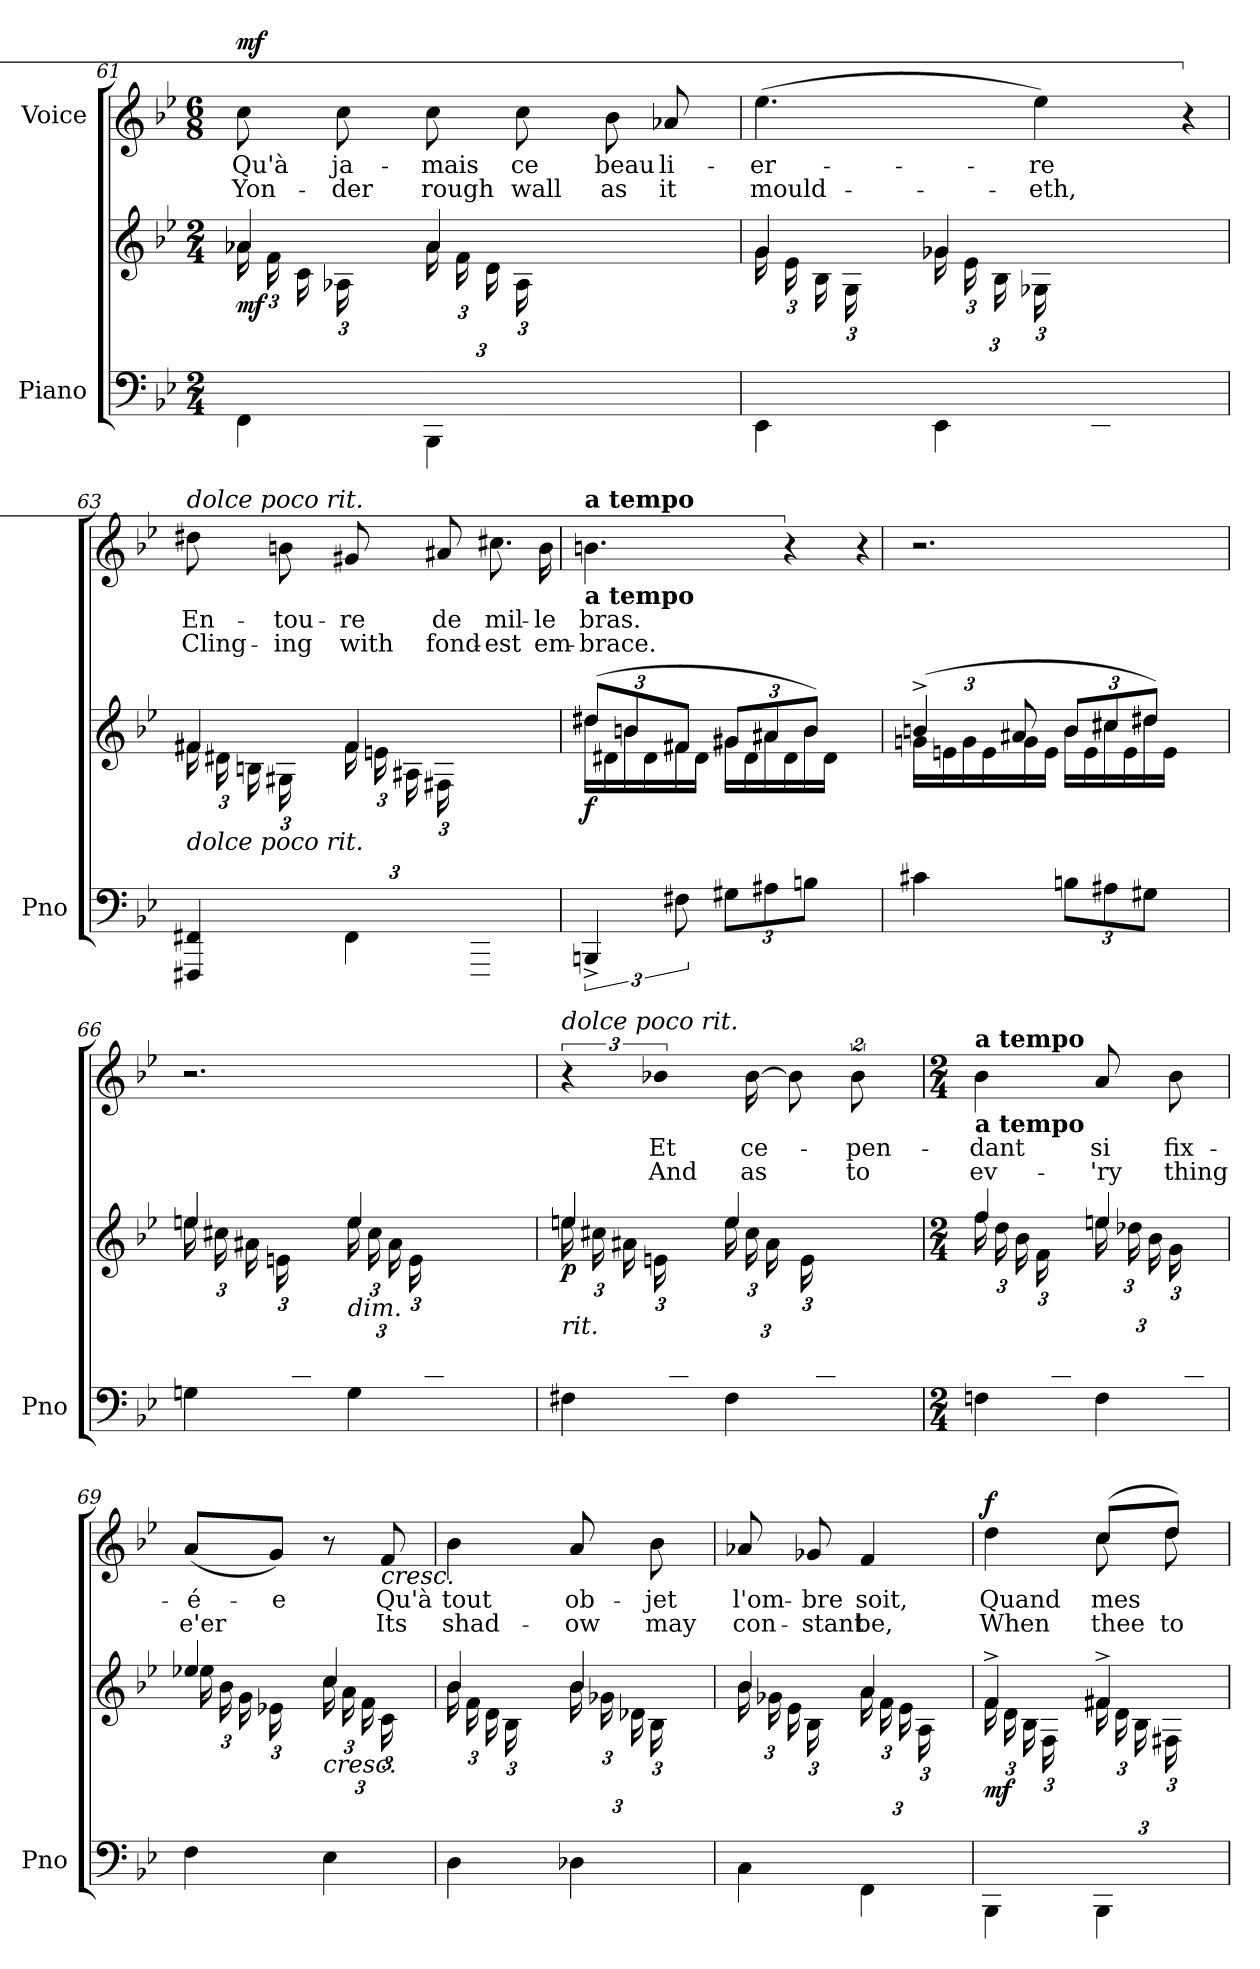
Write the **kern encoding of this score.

**kern	**kern	**dynam	**kern	**text	**text	**dynam
*part2	*part2	*part2	*part1	*part1	*part1	*part1
*staff3	*staff2	*staff2/3	*staff1	*staff1	*staff1	*staff1
*I"Piano	*	*	*I"Voice	*	*	*
*I'Pno	*	*	*	*	*	*
*clefF4	*clefG2	*	*clefG2	*	*	*
*k[b-e-]	*k[b-e-]	*	*k[b-e-]	*	*	*
*M2/4	*M2/4	*	*M6/8	*	*	*
=61	=61	=61	=61	=61	=61	=61
*^	*^	*	*	*	*	*
*	*	*	*Xbrackettup	*	*	*	*	*
!	!	!	!	!LO:DY:b	!	!	!	!LO:DY:b
6ryy	4FF\	(4a-X/	24a-\LL	mf	8cc\	Qu'à	Yon-	mf
.	.	.	24f\	.	.	.	.	.
.	.	.	24c\	.	.	.	.	.
.	.	.	24A-X\	.	8cc\	ja-	-der	.
24C/	.	.	12ryy	.	.	.	.	.
24FF/JJ)	.	.	.	.	.	.	.	.
6ryy	4BBB-\	(4a-/	24a-\LL	.	8cc\	-mais	rough	.
.	.	.	24f\	.	.	.	.	.
.	.	.	24d\	.	.	.	.	.
.	.	.	24A-\	.	8cc\	ce	wall	.
24BB-/	.	.	4ryy	.	.	.	.	.
24FF/JJ)	.	.	.	.	.	.	.	.
4ryy	4ryy	4ryy	.	.	8b-\	beau	as	.
.	.	.	.	.	8a-X/	li-	it	.
.	.	.	12ryy	.	.	.	.	.
=62	=62	=62	=62	=62	=62	=62	=62	=62
6ryy	4EE-\	(4g/	24g\LL	.	(4.ee-\	-er-	mould-	.
.	.	.	24e-\	.	.	.	.	.
.	.	.	24B-\	.	.	.	.	.
.	.	.	24G\	.	.	.	.	.
24E-/	.	.	12ryy	.	.	.	.	.
24BB-/JJ)	.	.	.	.	.	.	.	.
6ryy	4EE-\	(4g-X/	24g-\LL	.	.	.	.	.
.	.	.	24e-\	.	.	.	.	.
.	.	.	24B-\	.	.	.	.	.
.	.	.	24G-X\	.	4ee-\)	-re	-eth,	.
24BB-/	.	.	24%5ryy	.	.	.	.	.
24EE-/JJ)	.	.	.	.	.	.	.	.
24%5ryy	24%5ryy	24%5ryy	.	.	.	.	.	.
!	!	!	!	!	!LO:N:vis=8	!	!	!
.	.	.	12ryy	.	12r	.	.	.
=63	=63	=63	=63	=63	=63	=63	=63	=63
!	!	!	!	!	!LO:TX:i:t=dolce poco rit.	!	!	!
!LO:TX:i:t=dolce poco rit.	!	!	!	!	!	!	!	!
6ryy	4FFF#X/ 4FF#X/	(4f#X/	24f#\LL	.	8dd#X\	En-	Cling-	.
.	.	.	24d#X\	.	.	.	.	.
.	.	.	24Bn\	.	.	.	.	.
.	.	.	24G#X\	.	8bn\	-tou-	-ing	.
24D#X/	.	.	12ryy	.	.	.	.	.
24BBn/JJ)	.	.	.	.	.	.	.	.
6ryy	4FF#\	(4f#/	24f#\LL	.	8g#X/	-re	with	.
.	.	.	24en\	.	.	.	.	.
.	.	.	24A#X\	.	.	.	.	.
.	.	.	24F#X\	.	8a#X/	de	fond-	.
24FF#/	.	.	4ryy	.	.	.	.	.
24FFFn/JJ)	.	.	.	.	.	.	.	.
4ryy	4ryy	4ryy	.	.	8.cc#X\	mil-	-est	.
.	.	.	12ryy	.	.	.	.	.
.	.	.	.	.	16b\	-le	em-	.
*v	*v	*	*	*	*	*	*	*
=64	=64	=64	=64	=64	=64	=64	=64
*	*	*Xtuplet	*	*	*	*	*
!	!	!	!	!LO:TX:b:B:t=a tempo	!	!	!
!	!	!	!	!LO:TX:a:B:t=a tempo	!	!	!
!	!	!	!LO:DY:b	!	!	!	!
6BBBn^/	(12dd#X/L	24dd#\LL	f	4.bn\	bras.	-brace.	.
.	.	24d#X\	.	.	.	.	.
.	12bn/	24b\	.	.	.	.	.
.	.	24d#\	.	.	.	.	.
12F#X\	12f#X/J	24f#\	.	.	.	.	.
.	.	24d#\JJ	.	.	.	.	.
*	*tuplet	*Xtuplet	*	*	*	*	*
12G#X\L	12g#X/L	24g#\LL	.	.	.	.	.
.	.	24d#\	.	.	.	.	.
12A#X\	12a#X/	24a#\	.	.	.	.	.
!	!	!	!	!LO:N:vis=4	!	!	!
.	.	24d#\	.	6r	.	.	.
12Bn\J	12b/J)	24b\	.	.	.	.	.
.	.	24d#\JJ	.	.	.	.	.
8ryy	8ryy	8ryy	.	.	.	.	.
!	!	!	!	!LO:N:vis=8	!	!	!
.	.	.	.	12r	.	.	.
=65	=65	=65	=65	=65	=65	=65	=65
*	*tuplet	*Xtuplet	*	*	*	*	*
4c#X\	(6bn^/	24gn\LL	.	2.r	.	.	.
.	.	24en\	.	.	.	.	.
.	.	24g\	.	.	.	.	.
.	.	24e\	.	.	.	.	.
.	12a#X/	24g\	.	.	.	.	.
.	.	24e\JJ	.	.	.	.	.
*	*tuplet	*Xtuplet	*	*	*	*	*
12Bn\L	12b/L	24b\LL	.	.	.	.	.
.	.	24e\	.	.	.	.	.
12A#X\	12cc#X/	24cc#\	.	.	.	.	.
.	.	24e\	.	.	.	.	.
12G#X\J	12dd#X/J)	24dd#\	.	.	.	.	.
.	.	24e\JJ	.	.	.	.	.
4ryy	4ryy	4ryy	.	.	.	.	.
=66	=66	=66	=66	=66	=66	=66	=66
*^	*	*	*	*	*	*	*
*	*	*	*tuplet	*	*	*	*	*
6ryy	4Gn\	(4een/	24ee\LL	.	2.r	.	.	.
.	.	.	24cc#X\	.	.	.	.	.
.	.	.	24a#X\	.	.	.	.	.
.	.	.	24en\	.	.	.	.	.
24c#X/	.	.	12ryy	.	.	.	.	.
24A#X/JJ)	.	.	.	.	.	.	.	.
!	!	!LO:TX:b:i:t=dim.	!	!	!	!	!	!
6ryy	4G\	(4ee/	24ee\LL	.	.	.	.	.
.	.	.	24cc#\	.	.	.	.	.
.	.	.	24a#\	.	.	.	.	.
.	.	.	24e\	.	.	.	.	.
24c#/	.	.	4ryy	.	.	.	.	.
24A#/JJ)	.	.	.	.	.	.	.	.
4ryy	4ryy	4ryy	.	.	.	.	.	.
.	.	.	12ryy	.	.	.	.	.
=67	=67	=67	=67	=67	=67	=67	=67	=67
!	!	!	!	!	!LO:TX:i:t=dolce poco rit.	!	!	!
!LO:TX:i:t=rit.	!	!	!	!	!	!	!	!
!	!	!	!	!LO:DY:b	!LO:N:vis=8	!	!	!
6ryy	4F#X\	(4een/	24ee\LL	p	12.r	.	.	.
.	.	.	24cc#X\	.	.	.	.	.
.	.	.	24a#X\	.	.	.	.	.
.	.	.	24en\	.	16%3b-X\	Et	And	.
24c#X/	.	.	12ryy	.	.	.	.	.
24A#X/JJ)	.	.	.	.	.	.	.	.
6ryy	4F#\	(4ee/	24ee\LL	.	.	.	.	.
.	.	.	24cc#\	.	.	.	.	.
.	.	.	.	.	[16b-\	ce-	as	.
.	.	.	24a#\	.	.	.	.	.
.	.	.	24e\	.	8b-\]	.	.	.
24c#/	.	.	8.ryy	.	.	.	.	.
24A#/JJ)	.	.	.	.	.	.	.	.
8.ryy	8.ryy	8.ryy	.	.	16%3b-\	-pen-	to	.
.	.	.	12ryy	.	.	.	.	.
=68	=68	=68	=68	=68	=68	=68	=68	=68
*M2/4	*	*M2/4	*	*	*M2/4	*	*	*
!	!	!	!	!	!LO:TX:b:B:t=a tempo	!	!	!
!	!	!	!	!	!LO:TX:a:B:t=a tempo	!	!	!
6ryy	4Fn\	(4ff/	24ff\LL	.	4b-\	-dant	ev-	.
.	.	.	24dd\	.	.	.	.	.
.	.	.	24b-\	.	.	.	.	.
.	.	.	24f\	.	.	.	.	.
24d/	.	.	12ryy	.	.	.	.	.
24B-/JJ)	.	.	.	.	.	.	.	.
6ryy	4F\	(4een/	24ee\LL	.	8a/	si	-'ry	.
.	.	.	24dd-X\	.	.	.	.	.
.	.	.	24b-\	.	.	.	.	.
.	.	.	24g\	.	8b-\	fix-	thing	.
24d-X/	.	.	12ryy	.	.	.	.	.
24B-/JJ)	.	.	.	.	.	.	.	.
=69	=69	=69	=69	=69	=69	=69	=69	=69
6ryy	4F\	(4ee-X/	24ee-\LL	.	(8a/L	-é-	e'er	.
.	.	.	24b-\	.	.	.	.	.
.	.	.	24g\	.	.	.	.	.
.	.	.	24e-X\	.	8g/J)	-e	.	.
24B-/	.	.	12ryy	.	.	.	.	.
24G/JJ)	.	.	.	.	.	.	.	.
!	!	!LO:TX:b:i:t=cresc.	!	!	!	!	!	!
6ryy	4E-\	(4cc/	24cc\LL	.	8r	.	.	.
.	.	.	24a\	.	.	.	.	.
.	.	.	24f\	.	.	.	.	.
!	!	!	!	!	!LO:TX:b:i:t=cresc.	!	!	!
.	.	.	24c\	.	8f/	Qu'à	Its	.
24A/	.	.	12ryy	.	.	.	.	.
24F/JJ)	.	.	.	.	.	.	.	.
=70	=70	=70	=70	=70	=70	=70	=70	=70
6ryy	4D\	(4b-/	24b-\LL	.	4b-\	tout	shad-	.
.	.	.	24f\	.	.	.	.	.
.	.	.	24d\	.	.	.	.	.
.	.	.	24B-\	.	.	.	.	.
24F/	.	.	12ryy	.	.	.	.	.
24D/JJ)	.	.	.	.	.	.	.	.
6ryy	4D-X\	(4b-/	24b-\LL	.	8a/	ob-	-ow	.
.	.	.	24g-X\	.	.	.	.	.
.	.	.	24d-X\	.	.	.	.	.
.	.	.	24B-\	.	8b-\	-jet	may	.
24G-X/	.	.	12ryy	.	.	.	.	.
24Dn/JJ)	.	.	.	.	.	.	.	.
=71	=71	=71	=71	=71	=71	=71	=71	=71
6ryy	4C\	(4b-/	24b-\LL	.	8a-X/	l'om-	con-	.
.	.	.	24g-X\	.	.	.	.	.
.	.	.	24e-\	.	.	.	.	.
.	.	.	24B-\	.	8g-X/	-bre	-stant	.
24G-X/	.	.	12ryy	.	.	.	.	.
24C/JJ)	.	.	.	.	.	.	.	.
6ryy	4FF\	(4a/	24a\LL	.	4f/	soit,	be,	.
.	.	.	24f\	.	.	.	.	.
.	.	.	24e-\	.	.	.	.	.
.	.	.	24A\	.	.	.	.	.
24C/	.	.	12ryy	.	.	.	.	.
24FF/JJ)	.	.	.	.	.	.	.	.
=72	=72	=72	=72	=72	=72	=72	=72	=72
*	*	*	*	*	*^	*	*	*
!	!	!	!	!LO:DY:b	!	!	!	!	!LO:DY:b
6ryy	4BBB-\	(4f^/	24f\LL	mf	4dd\	4ryy	Quand	When	f
.	.	.	24d\	.	.	.	.	.	.
.	.	.	24B-\	.	.	.	.	.	.
.	.	.	24F\	.	.	.	.	.	.
24BB-/	.	.	12ryy	.	.	.	.	.	.
24FF/JJ)	.	.	.	.	.	.	.	.	.
6ryy	4BBB-\	(4f#X^/	24f#\LL	.	(8cc/L	8cc\	mes	thee	.
.	.	.	24d\	.	.	.	.	.	.
.	.	.	24B-\	.	.	.	.	.	.
.	.	.	24F#X\	.	8dd/J)	8dd\	.	to	.
24BB-/	.	.	12ryy	.	.	.	.	.	.
24FF#X/JJ)	.	.	.	.	.	.	.	.	.
*v	*v	*	*	*	*v	*v	*	*	*
*	*v	*v	*	*	*	*	*
=	=	=	=	=	=	=
*-	*-	*-	*-	*-	*-	*-
